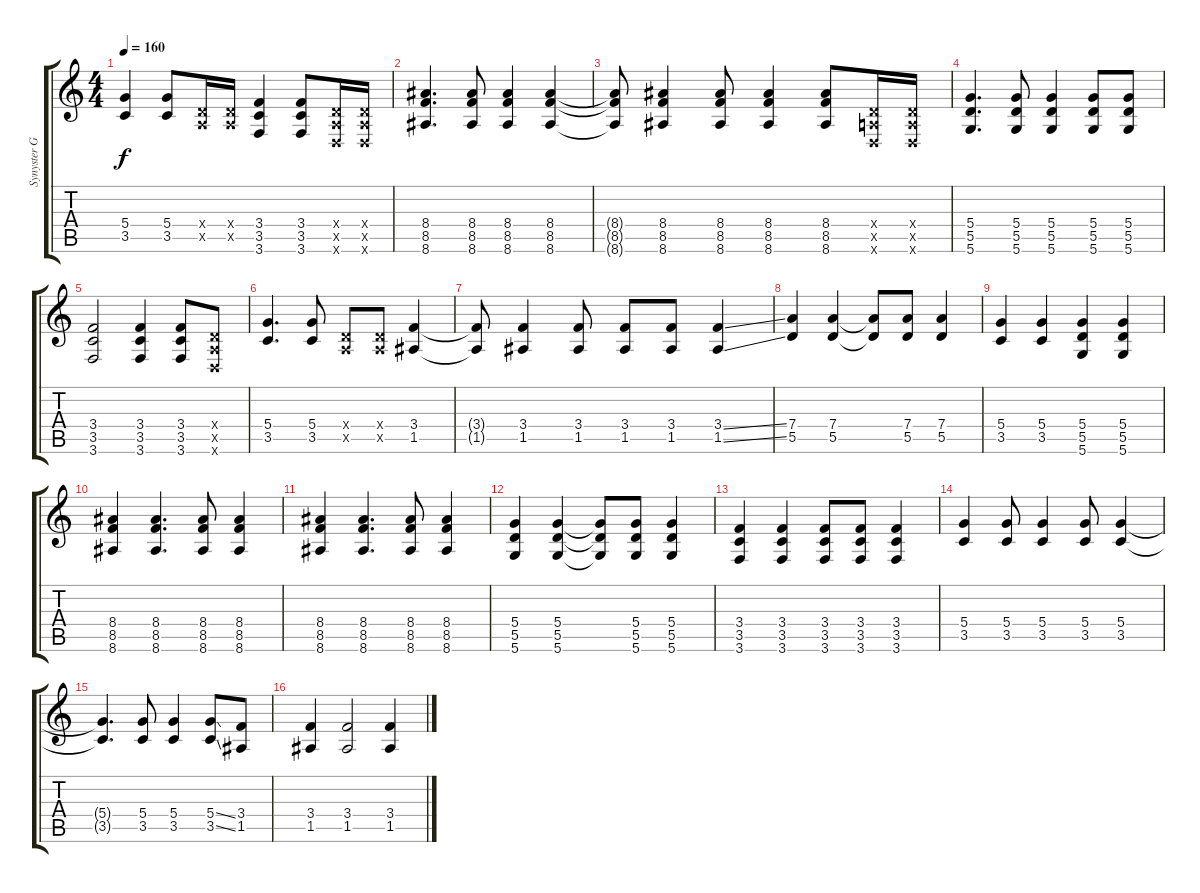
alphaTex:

\track ("Synyster Gates Lead Guitar" "Synyster G") {instrument distortionguitar}
\staff {score tabs}
\tuning (E4 B3 G3 D3 A2 D2) {hide}
\ts (4 4)
\tempo 160
\clef g2
\ks c
(5.4 3.5).4{dy f} (5.4 3.5).8 (0.4{x} 0.5{x}).16 (0.4{x} 0.5{x}).16 (3.4 3.5 3.6).4 (3.4 3.5 3.6).8 (0.4{x} 0.5{x} 0.6{x}).16 (0.4{x} 0.5{x} 0.6{x}).16 |
(8.4 8.5 8.6).4{d} (8.4 8.5 8.6).8 (8.4 8.5 8.6).4 (8.4 8.5 8.6).4 |
(8.4{t} 8.5{t} 8.6{t}).8 (8.4 8.5 8.6).4 (8.4 8.5 8.6).8 (8.4 8.5 8.6).4 (8.4 8.5 8.6).8 (0.4{x} 0.5{x} 0.6{x}).16 (0.4{x} 0.5{x} 0.6{x}).16 |
(5.4 5.5 5.6).4{d} (5.4 5.5 5.6).8 (5.4 5.5 5.6).4 (5.4 5.5 5.6).8 (5.4 5.5 5.6).8 |
(3.4 3.5 3.6).2 (3.4 3.5 3.6).4 (3.4 3.5 3.6).8 (0.4{x} 0.5{x} 0.6{x}).8 |
(5.4 3.5).4{d} (5.4 3.5).8 (0.4{x} 0.5{x}).8 (0.4{x} 0.5{x}).8 (3.4 1.5).4 |
(3.4{t} 1.5{t}).8 (3.4 1.5).4 (3.4 1.5).8 (3.4 1.5).8 (3.4 1.5).8 (3.4{ss} 1.5{ss}).4 |
(7.4 5.5).4 (7.4 5.5).4 (7.4{t} 5.5{t}).8 (7.4 5.5).8 (7.4 5.5).4 |
(5.4 3.5).4 (5.4 3.5).4 (5.4 5.5 5.6).4 (5.4 5.5 5.6).4 |
(8.4 8.5 8.6).4 (8.4 8.5 8.6).4{d} (8.4 8.5 8.6).8 (8.4 8.5 8.6).4 |
(8.4 8.5 8.6).4 (8.4 8.5 8.6).4{d} (8.4 8.5 8.6).8 (8.4 8.5 8.6).4 |
(5.4 5.5 5.6).4 (5.4 5.5 5.6).4 (5.4{t} 5.5{t} 5.6{t}).8 (5.4 5.5 5.6).8 (5.4 5.5 5.6).4 |
(3.4 3.5 3.6).4 (3.4 3.5 3.6).4 (3.4 3.5 3.6).8 (3.4 3.5 3.6).8 (3.4 3.5 3.6).4 |
(5.4 3.5).4 (5.4 3.5).8 (5.4 3.5).4 (5.4 3.5).8 (5.4 3.5).4 |
(5.4{t} 3.5{t}).4{d} (5.4 3.5).8 (5.4 3.5).4 (5.4{ss} 3.5{ss}).8 (3.4 1.5).8 |
(3.4 1.5).4 (3.4 1.5).2 (3.4 1.5).4
